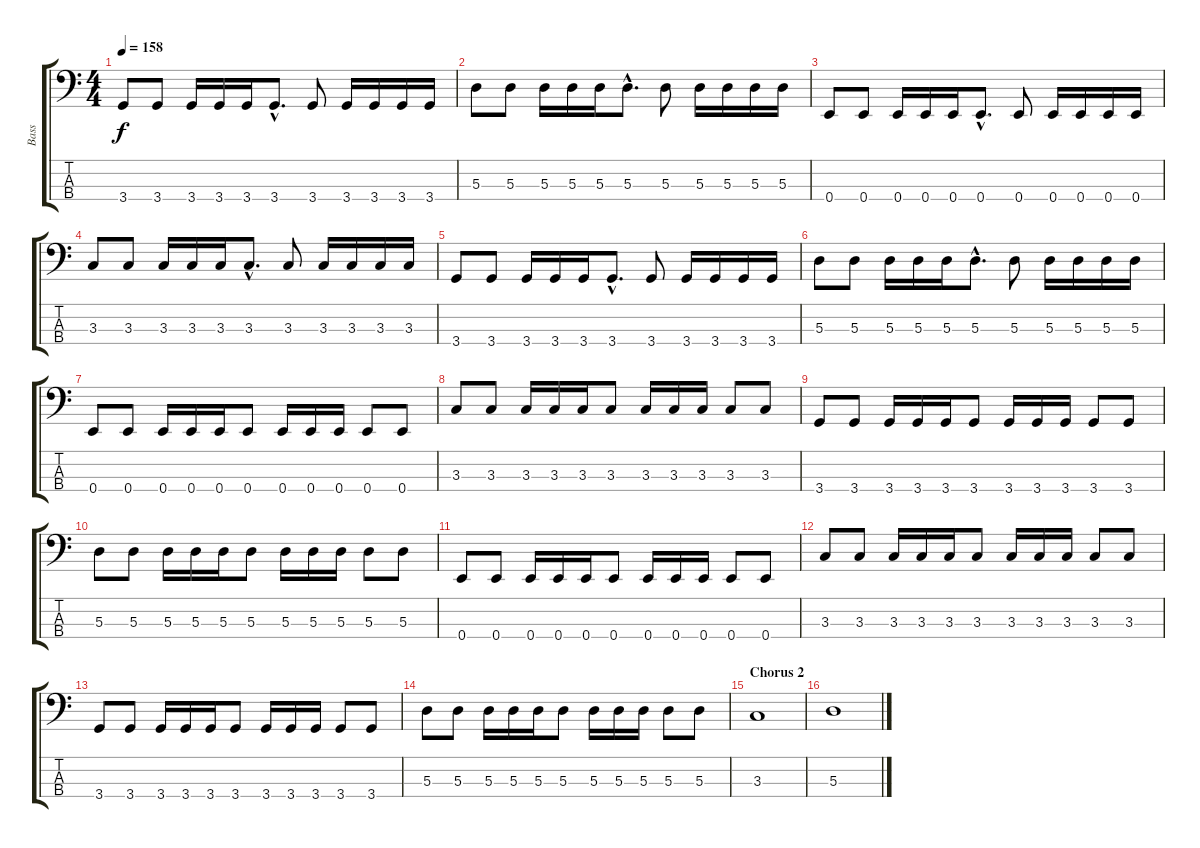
\track ("Bass" "Bass") {instrument electricbassfinger}
\staff {score tabs}
\tuning (G2 D2 A1 E1) {hide}
\ts (4 4)
\tempo 158
\clef f4
\ks c
3.4.8{dy f} 3.4.8 3.4.16 3.4.16 3.4.16 3.4{hac}.8{d} 3.4.8 3.4.16 3.4.16 3.4.16 3.4.16 |
5.3.8 5.3.8 5.3.16 5.3.16 5.3.16 5.3{hac}.8{d} 5.3.8 5.3.16 5.3.16 5.3.16 5.3.16 |
0.4.8 0.4.8 0.4.16 0.4.16 0.4.16 0.4{hac}.8{d} 0.4.8 0.4.16 0.4.16 0.4.16 0.4.16 |
3.3.8 3.3.8 3.3.16 3.3.16 3.3.16 3.3{hac}.8{d} 3.3.8 3.3.16 3.3.16 3.3.16 3.3.16 |
3.4.8 3.4.8 3.4.16 3.4.16 3.4.16 3.4{hac}.8{d} 3.4.8 3.4.16 3.4.16 3.4.16 3.4.16 |
5.3.8 5.3.8 5.3.16 5.3.16 5.3.16 5.3{hac}.8{d} 5.3.8 5.3.16 5.3.16 5.3.16 5.3.16 |
0.4.8 0.4.8 0.4.16 0.4.16 0.4.16 0.4.8 0.4.16 0.4.16 0.4.16 0.4.8 0.4.8 |
3.3.8 3.3.8 3.3.16 3.3.16 3.3.16 3.3.8 3.3.16 3.3.16 3.3.16 3.3.8 3.3.8 |
3.4.8 3.4.8 3.4.16 3.4.16 3.4.16 3.4.8 3.4.16 3.4.16 3.4.16 3.4.8 3.4.8 |
5.3.8 5.3.8 5.3.16 5.3.16 5.3.16 5.3.8 5.3.16 5.3.16 5.3.16 5.3.8 5.3.8 |
0.4.8 0.4.8 0.4.16 0.4.16 0.4.16 0.4.8 0.4.16 0.4.16 0.4.16 0.4.8 0.4.8 |
3.3.8 3.3.8 3.3.16 3.3.16 3.3.16 3.3.8 3.3.16 3.3.16 3.3.16 3.3.8 3.3.8 |
3.4.8 3.4.8 3.4.16 3.4.16 3.4.16 3.4.8 3.4.16 3.4.16 3.4.16 3.4.8 3.4.8 |
5.3.8 5.3.8 5.3.16 5.3.16 5.3.16 5.3.8 5.3.16 5.3.16 5.3.16 5.3.8 5.3.8 |
\section ("" "Chorus 2")
3.3.1 |
5.3.1
